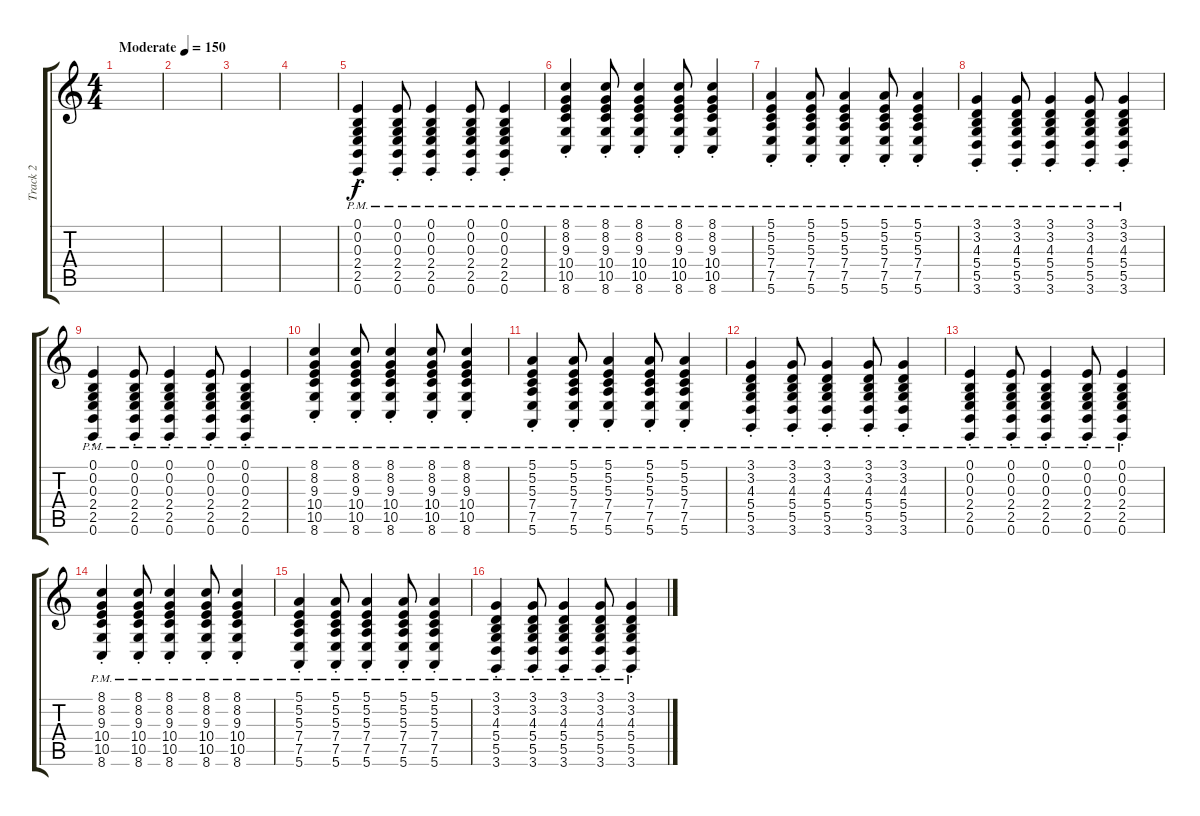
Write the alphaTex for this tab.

\track ("Track 2" "Track 2") {instrument tangoaccordion}
\staff {score tabs}
\tuning (E4 B3 G3 D3 A2 E2) {hide}
\ts (4 4)
\tempo (150 "Moderate")
\clef g2
\ks c
|
|
|
|
(0.1{pm st} 0.2{pm st} 0.3{pm st} 2.4{pm st} 2.5{pm st} 0.6{st}).4 (0.1{pm st} 0.2{pm st} 0.3{pm st} 2.4{pm st} 2.5{pm st} 0.6{pm st}).8 (0.1{pm st} 0.2{pm st} 0.3{pm st} 2.4{pm st} 2.5{pm st} 0.6{pm st}).4 (0.1{pm st} 0.2{pm st} 0.3{pm st} 2.4{pm st} 2.5{pm st} 0.6{pm st}).8 (0.1{pm st} 0.2{pm st} 0.3{pm st} 2.4{pm st} 2.5{pm st} 0.6{pm st}).4 |
(8.1{pm st} 8.2{pm st} 9.3{pm st} 10.4{pm st} 10.5{pm st} 8.6{pm st}).4 (8.1{pm st} 8.2{pm st} 9.3{pm st} 10.4{pm st} 10.5{pm st} 8.6{pm st}).8 (8.1{pm st} 8.2{pm st} 9.3{pm st} 10.4{pm st} 10.5{pm st} 8.6{pm st}).4 (8.1{pm st} 8.2{pm st} 9.3{pm st} 10.4{pm st} 10.5{pm st} 8.6{pm st}).8 (8.1{pm st} 8.2{pm st} 9.3{pm st} 10.4{pm st} 10.5{pm st} 8.6{pm st}).4 |
(5.1{pm st} 5.2{pm st} 5.3{pm st} 7.4{pm st} 7.5{pm st} 5.6{pm st}).4 (5.1{pm st} 5.2{pm st} 5.3{pm st} 7.4{pm st} 7.5{pm st} 5.6{pm st}).8 (5.1{pm st} 5.2{pm st} 5.3{pm st} 7.4{pm st} 7.5{pm st} 5.6{pm st}).4 (5.1{pm st} 5.2{pm st} 5.3{pm st} 7.4{pm st} 7.5{pm st} 5.6{pm st}).8 (5.1{pm st} 5.2{pm st} 5.3{pm st} 7.4{pm st} 7.5{pm st} 5.6{pm st}).4 |
(3.1{pm st} 3.2{pm st} 4.3{pm st} 5.4{pm st} 5.5{pm st} 3.6{pm st}).4 (3.1{pm st} 3.2{pm st} 4.3{pm st} 5.4{pm st} 5.5{pm st} 3.6{pm st}).8 (3.1{pm st} 3.2{pm st} 4.3{pm st} 5.4{pm st} 5.5{pm st} 3.6{pm st}).4 (3.1{pm st} 3.2{pm st} 4.3{pm st} 5.4{pm st} 5.5{pm st} 3.6{pm st}).8 (3.1{pm st} 3.2{pm st} 4.3{pm st} 5.4{pm st} 5.5{pm st} 3.6{pm st}).4 |
(0.1{pm st} 0.2{pm st} 0.3{pm st} 2.4{pm st} 2.5{pm st} 0.6{pm st}).4 (0.1{pm st} 0.2{pm st} 0.3{pm st} 2.4{pm st} 2.5{pm st} 0.6{pm st}).8 (0.1{pm st} 0.2{pm st} 0.3{pm st} 2.4{pm st} 2.5{pm st} 0.6{pm st}).4 (0.1{pm st} 0.2{pm st} 0.3{pm st} 2.4{pm st} 2.5{pm st} 0.6{pm st}).8 (0.1{pm st} 0.2{pm st} 0.3{pm st} 2.4{pm st} 2.5{pm st} 0.6{pm st}).4 |
(8.1{pm st} 8.2{pm st} 9.3{pm st} 10.4{pm st} 10.5{pm st} 8.6{pm st}).4 (8.1{pm st} 8.2{pm st} 9.3{pm st} 10.4{pm st} 10.5{pm st} 8.6{pm st}).8 (8.1{pm st} 8.2{pm st} 9.3{pm st} 10.4{pm st} 10.5{pm st} 8.6{pm st}).4 (8.1{pm st} 8.2{pm st} 9.3{pm st} 10.4{pm st} 10.5{pm st} 8.6{pm st}).8 (8.1{pm st} 8.2{pm st} 9.3{pm st} 10.4{pm st} 10.5{pm st} 8.6{pm st}).4 |
(5.1{pm st} 5.2{pm st} 5.3{pm st} 7.4{pm st} 7.5{pm st} 5.6{pm st}).4 (5.1{pm st} 5.2{pm st} 5.3{pm st} 7.4{pm st} 7.5{pm st} 5.6{pm st}).8 (5.1{pm st} 5.2{pm st} 5.3{pm st} 7.4{pm st} 7.5{pm st} 5.6{pm st}).4 (5.1{pm st} 5.2{pm st} 5.3{pm st} 7.4{pm st} 7.5{pm st} 5.6{pm st}).8 (5.1{pm st} 5.2{pm st} 5.3{pm st} 7.4{pm st} 7.5{pm st} 5.6{pm st}).4 |
(3.1{pm st} 3.2{pm st} 4.3{pm st} 5.4{pm st} 5.5{pm st} 3.6{pm st}).4 (3.1{pm st} 3.2{pm st} 4.3{pm st} 5.4{pm st} 5.5{pm st} 3.6{pm st}).8 (3.1{pm st} 3.2{pm st} 4.3{pm st} 5.4{pm st} 5.5{pm st} 3.6{pm st}).4 (3.1{pm st} 3.2{pm st} 4.3{pm st} 5.4{pm st} 5.5{pm st} 3.6{pm st}).8 (3.1{pm st} 3.2{pm st} 4.3{pm st} 5.4{pm st} 5.5{pm st} 3.6{pm st}).4 |
(0.1{pm st} 0.2{pm st} 0.3{pm st} 2.4{pm st} 2.5{pm st} 0.6{pm st}).4 (0.1{pm st} 0.2{pm st} 0.3{pm st} 2.4{pm st} 2.5{pm st} 0.6{pm st}).8 (0.1{pm st} 0.2{pm st} 0.3{pm st} 2.4{pm st} 2.5{pm st} 0.6{pm st}).4 (0.1{pm st} 0.2{pm st} 0.3{pm st} 2.4{pm st} 2.5{pm st} 0.6{pm st}).8 (0.1{pm st} 0.2{pm st} 0.3{pm st} 2.4{pm st} 2.5{pm st} 0.6{pm st}).4 |
(8.1{pm st} 8.2{pm st} 9.3{pm st} 10.4{pm st} 10.5{pm st} 8.6{pm st}).4 (8.1{pm st} 8.2{pm st} 9.3{pm st} 10.4{pm st} 10.5{pm st} 8.6{pm st}).8 (8.1{pm st} 8.2{pm st} 9.3{pm st} 10.4{pm st} 10.5{pm st} 8.6{pm st}).4 (8.1{pm st} 8.2{pm st} 9.3{pm st} 10.4{pm st} 10.5{pm st} 8.6{pm st}).8 (8.1{pm st} 8.2{pm st} 9.3{pm st} 10.4{pm st} 10.5{pm st} 8.6{pm st}).4 |
(5.1{pm st} 5.2{pm st} 5.3{pm st} 7.4{pm st} 7.5{pm st} 5.6{pm st}).4 (5.1{pm st} 5.2{pm st} 5.3{pm st} 7.4{pm st} 7.5{pm st} 5.6{pm st}).8 (5.1{pm st} 5.2{pm st} 5.3{pm st} 7.4{pm st} 7.5{pm st} 5.6{pm st}).4 (5.1{pm st} 5.2{pm st} 5.3{pm st} 7.4{pm st} 7.5{pm st} 5.6{pm st}).8 (5.1{pm st} 5.2{pm st} 5.3{pm st} 7.4{pm st} 7.5{pm st} 5.6{pm st}).4 |
(3.1{pm st} 3.2{pm st} 4.3{pm st} 5.4{pm st} 5.5{pm st} 3.6{pm st}).4 (3.1{pm st} 3.2{pm st} 4.3{pm st} 5.4{pm st} 5.5{pm st} 3.6{pm st}).8 (3.1{pm st} 3.2{pm st} 4.3{pm st} 5.4{pm st} 5.5{pm st} 3.6{pm st}).4 (3.1{pm st} 3.2{pm st} 4.3{pm st} 5.4{pm st} 5.5{pm st} 3.6{pm st}).8 (3.1{pm st} 3.2{pm st} 4.3{pm st} 5.4{pm st} 5.5{pm st} 3.6{pm st}).4
